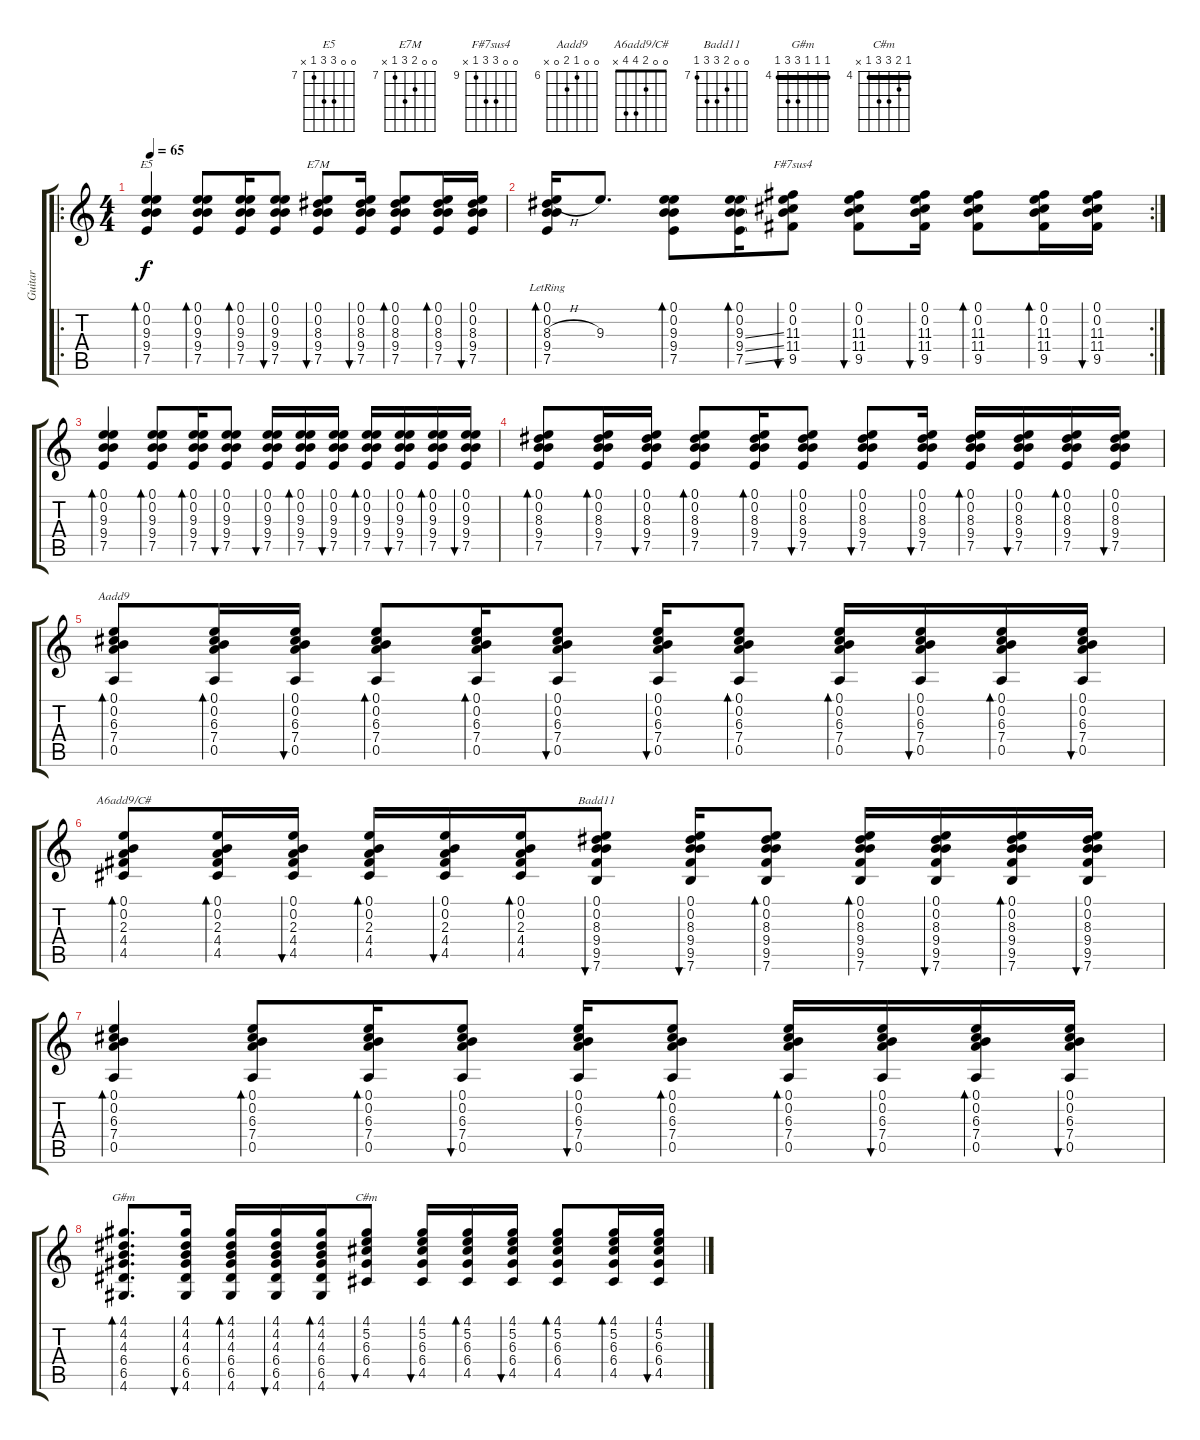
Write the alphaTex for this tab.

\track ("Guitar" "Guitar") {instrument acousticguitarsteel}
\staff {score tabs}
\tuning (E4 B3 G3 D3 A2 E2) {hide}
\chord ("E5" 0 0 9 9 7 x) {firstfret 7}
\chord ("E7M" 0 0 8 9 7 x) {firstfret 7}
\chord ("F#7sus4" 0 0 11 11 9 x) {firstfret 9}
\chord ("Aadd9" 0 0 6 7 0 x) {firstfret 6}
\chord ("A6add9/C#" 0 0 2 4 4 x)
\chord ("Badd11" 0 0 8 9 9 7) {firstfret 7}
\chord ("G#m" 4 4 4 6 6 4) {firstfret 4 barre 4}
\chord ("C#m" 4 5 6 6 4 x) {firstfret 4 barre 4}
\ro
\ts (4 4)
\tempo 65
\clef g2
\ks c
(0.1 0.2 9.3 9.4 7.5).4{bd 30 ch "E5" dy f} (0.1 0.2 9.3 9.4 7.5).8{bd 30} (0.1 0.2 9.3 9.4 7.5).16{bd 30} (0.1 0.2 9.3 9.4 7.5).8{bu 30} (0.1 0.2 8.3 9.4 7.5).8{bu 30 ch "E7M"} (0.1 0.2 8.3 9.4 7.5).16{bu 30} (0.1 0.2 8.3 9.4 7.5).8{bd 30} (0.1 0.2 8.3 9.4 7.5).16{bd 30} (0.1 0.2 8.3 9.4 7.5).16{bu 30} |
\rc 2
(0.1{lr} 0.2{lr} 8.3{h} 9.4{lr} 7.5{lr}).16{bd 30} 9.3.8{d} (0.1 0.2 9.3 9.4 7.5).8{bd 30} (0.1 0.2 9.3{ss} 9.4{ss} 7.5{ss}).16{bd 30} (0.1 0.2 11.3 11.4 9.5).8{bu 30 ch "F#7sus4"} (0.1 0.2 11.3 11.4 9.5).8{bu 30} (0.1 0.2 11.3 11.4 9.5).16{bu 30} (0.1 0.2 11.3 11.4 9.5).8{bd 30} (0.1 0.2 11.3 11.4 9.5).16{bd 30} (0.1 0.2 11.3 11.4 9.5).16{bu 30} |
(0.1 0.2 9.3 9.4 7.5).4{bd 30} (0.1 0.2 9.3 9.4 7.5).8{bd 30} (0.1 0.2 9.3 9.4 7.5).16{bd 30} (0.1 0.2 9.3 9.4 7.5).8{bu 30} (0.1 0.2 9.3 9.4 7.5).16{bu 30} (0.1 0.2 9.3 9.4 7.5).16{bd 30} (0.1 0.2 9.3 9.4 7.5).16{bu 30} (0.1 0.2 9.3 9.4 7.5).16{bd 30} (0.1 0.2 9.3 9.4 7.5).16{bu 30} (0.1 0.2 9.3 9.4 7.5).16{bd 30} (0.1 0.2 9.3 9.4 7.5).16{bu 30} |
(0.1 0.2 8.3 9.4 7.5).8{bd 30} (0.1 0.2 8.3 9.4 7.5).16{bd 30} (0.1 0.2 8.3 9.4 7.5).16{bu 30} (0.1 0.2 8.3 9.4 7.5).8{bd 30} (0.1 0.2 8.3 9.4 7.5).16{bd 30} (0.1 0.2 8.3 9.4 7.5).8{bu 30} (0.1 0.2 8.3 9.4 7.5).8{bu 30} (0.1 0.2 8.3 9.4 7.5).16{bu 30} (0.1 0.2 8.3 9.4 7.5).16{bd 30} (0.1 0.2 8.3 9.4 7.5).16{bu 30} (0.1 0.2 8.3 9.4 7.5).16{bd 30} (0.1 0.2 8.3 9.4 7.5).16{bu 30} |
(0.1 0.2 6.3 7.4 0.5).8{bd 30 ch "Aadd9"} (0.1 0.2 6.3 7.4 0.5).16{bd 30} (0.1 0.2 6.3 7.4 0.5).16{bu 30} (0.1 0.2 6.3 7.4 0.5).8{bd 30} (0.1 0.2 6.3 7.4 0.5).16{bd 30} (0.1 0.2 6.3 7.4 0.5).8{bu 30} (0.1 0.2 6.3 7.4 0.5).16{bu 30} (0.1 0.2 6.3 7.4 0.5).8{bd 30} (0.1 0.2 6.3 7.4 0.5).16{bd 60} (0.1 0.2 6.3 7.4 0.5).16{bu 30} (0.1 0.2 6.3 7.4 0.5).16{bd 30} (0.1 0.2 6.3 7.4 0.5).16{bu 30} |
(0.1 0.2 2.3 4.4 4.5).8{bd 30 ch "A6add9/C#"} (0.1 0.2 2.3 4.4 4.5).16{bd 30} (0.1 0.2 2.3 4.4 4.5).16{bu 30} (0.1 0.2 2.3 4.4 4.5).16{bd 30} (0.1 0.2 2.3 4.4 4.5).16{bu 30} (0.1 0.2 2.3 4.4 4.5).16{bd 30} (0.1 0.2 8.3 9.4 9.5 7.6).8{bu 30 ch "Badd11"} (0.1 0.2 8.3 9.4 9.5 7.6).16{bu 30} (0.1 0.2 8.3 9.4 9.5 7.6).8{bd 30} (0.1 0.2 8.3 9.4 9.5 7.6).16{bd 30} (0.1 0.2 8.3 9.4 9.5 7.6).16{bu 30} (0.1 0.2 8.3 9.4 9.5 7.6).16{bd 30} (0.1 0.2 8.3 9.4 9.5 7.6).16{bu 30} |
(0.1 0.2 6.3 7.4 0.5).4{bd 30} (0.1 0.2 6.3 7.4 0.5).8{bd 30} (0.1 0.2 6.3 7.4 0.5).16{bd 30} (0.1 0.2 6.3 7.4 0.5).8{bu 30} (0.1 0.2 6.3 7.4 0.5).16{bu 30} (0.1 0.2 6.3 7.4 0.5).8{bd 30} (0.1 0.2 6.3 7.4 0.5).16{bd 60} (0.1 0.2 6.3 7.4 0.5).16{bu 30} (0.1 0.2 6.3 7.4 0.5).16{bd 30} (0.1 0.2 6.3 7.4 0.5).16{bu 30} |
(4.1 4.2 4.3 6.4 6.5 4.6).8{d bd 30 ch "G#m"} (4.1 4.2 4.3 6.4 6.5 4.6).16{bu 30} (4.1 4.2 4.3 6.4 6.5 4.6).16{bd 30} (4.1 4.2 4.3 6.4 6.5 4.6).16{bu 30} (4.1 4.2 4.3 6.4 6.5 4.6).16{bd 30} (4.1 5.2 6.3 6.4 4.5).8{bu 30 ch "C#m"} (4.1 5.2 6.3 6.4 4.5).16{bu 30} (4.1 5.2 6.3 6.4 4.5).16{bd 30} (4.1 5.2 6.3 6.4 4.5).16{bu 30} (4.1 5.2 6.3 6.4 4.5).8{bd 30} (4.1 5.2 6.3 6.4 4.5).16{bd 30} (4.1 5.2 6.3 6.4 4.5).16{bu 30}
